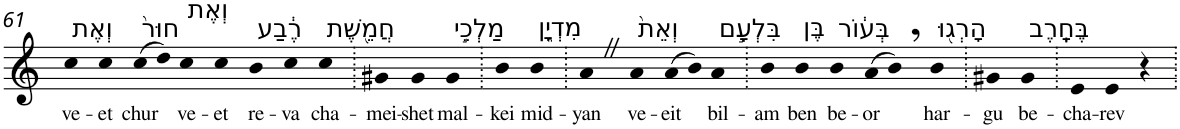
**kern	**text
*part1	*part1
*staff1	*staff1
*I"Piano	*
*I'Pno	*
!!LO:PB:g=z
*clefG2	*
*k[]	*
=61	=61
!LO:TX:a:t=וְאֶת	!
!	!LO:LY:b
4cc	ve-
!	!LO:LY:b
4cc	-et
!LO:TX:a:t=חוּר֙	!
!	!LO:LY:b
(>8cc	chur
8dd)	.
!LO:TX:a:t=וְאֶת	!
!	!LO:LY:b
4cc	ve-
!	!LO:LY:b
4cc	-et
!LO:TX:a:t=רֶ֔בַע	!
!	!LO:LY:b
4b	re-
!	!LO:LY:b
4cc	-va
!LO:TX:a:t=חֲמֵ֖שֶׁת	!
!	!LO:LY:b
4cc	cha-
=62.	=62.
!	!LO:LY:b
4g#X	-mei-
!	!LO:LY:b
4g#	-shet
!LO:TX:a:t=מַלְכֵ֣י	!
!	!LO:LY:b
4g#	mal-
=63.	=63.
!	!LO:LY:b
4b	-kei
!LO:TX:a:t=מִדְיָ֑ן	!
!	!LO:LY:b
4b	mid-
=64.	=64.
!	!LO:LY:b
4aZ	-yan
!LO:TX:a:t=וְאֵת֙	!
!	!LO:LY:b
4a	ve-
!	!LO:LY:b
(>8a	-eit
8b)	.
!LO:TX:a:t=בִּלְעָ֣ם	!
!	!LO:LY:b
4a	bil-
=65.	=65.
!	!LO:LY:b
4b	-am
!LO:TX:a:t=בֶּן	!
!	!LO:LY:b
4b	ben
!LO:TX:a:t=בְּע֔וֹר	!
!	!LO:LY:b
4b	be-
!	!LO:LY:b
(>8a	-or
8b,)	.
!LO:TX:a:t=הָרְג֖וּ	!
!	!LO:LY:b
4b	har-
=66.	=66.
!	!LO:LY:b
4g#X	-gu
!LO:TX:a:t=בֶּחָֽרֶב	!
!	!LO:LY:b
4g#	be-
=67.	=67.
!	!LO:LY:b
4e	-cha-
!	!LO:LY:b
4e	-rev
4r	.
=.	=.
*-	*-
